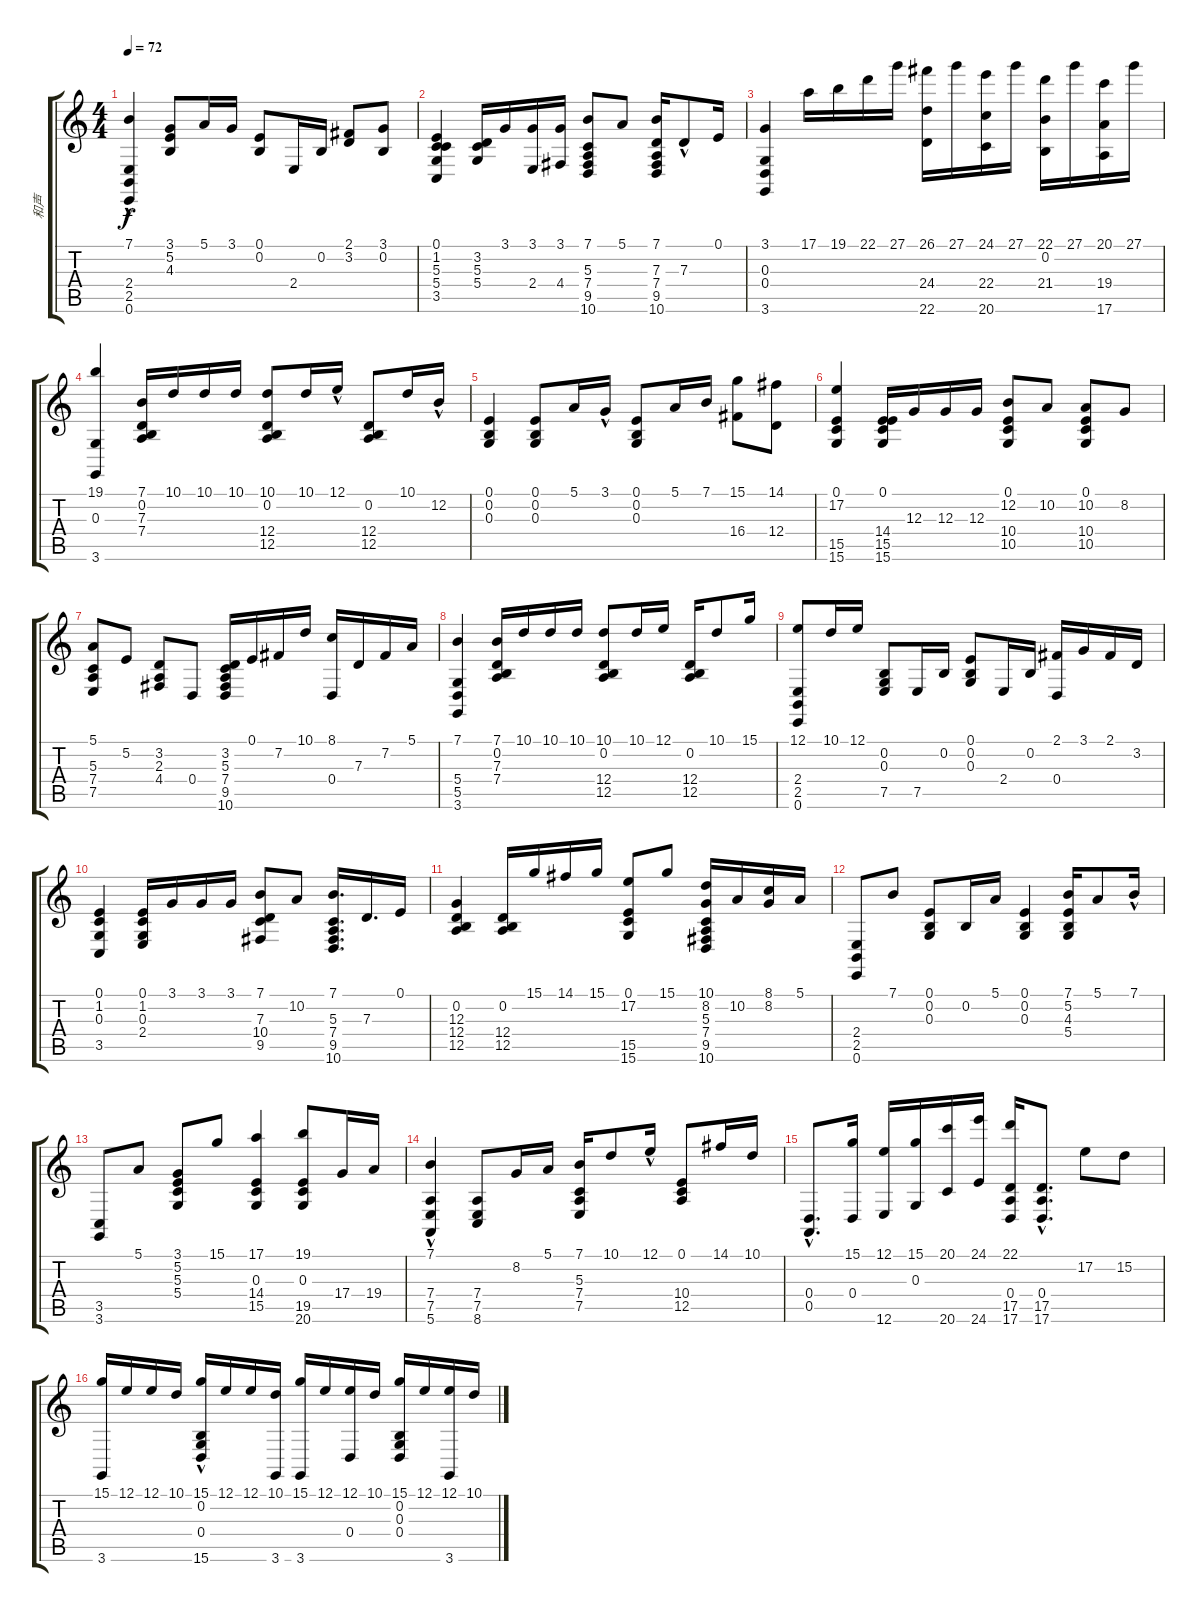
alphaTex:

\track ("和声" "和声") {instrument stringensemble2}
\staff {score tabs}
\tuning (E4 B3 G3 D3 A2 E2) {hide}
\ts (4 4)
\tempo 72
\clef g2
\ks c
(7.1{hac} 2.4 2.5 0.6).4{dy f} (3.1 5.2 4.3).8 5.1.16 3.1.16 (0.1 0.2).8 2.4.16 0.2.16 (2.1 3.2).8 (3.1 0.2).8 |
(0.1 1.2 5.3 5.4 3.5).4 (3.2 5.3 5.4).16 3.1.16 (3.1 2.4).16 (3.1 4.4).16 (7.1 5.3 7.4 9.5 10.6).8 5.1.8 (7.1 7.3 7.4 9.5 10.6).16 7.3{hac}.8 0.1.16 |
(3.1 0.3 0.4 3.6).4 17.1.16 19.1.16 22.1.16 27.1.16 (26.1 24.4 22.6).16 27.1.16 (24.1 22.4 20.6).16 27.1.16 (22.1 0.2 21.4).16 27.1.16 (20.1 19.4 17.6).16 27.1.16 |
(19.1 0.3 3.6).4 (7.1 0.2 7.3 7.4).16 10.1.16 10.1.16 10.1.16 (10.1 0.2 12.4 12.5).8 10.1.16 12.1{hac}.16 (0.2 12.4 12.5).8 10.1.16 12.2{hac}.16 |
(0.1 0.2 0.3).4 (0.1 0.2 0.3).8 5.1.16 3.1{hac}.16 (0.1 0.2 0.3).8 5.1.16 7.1.16 (15.1 16.4).8 (14.1 12.4).8 |
(0.1 17.2 15.5 15.6).4 (0.1 14.4 15.5 15.6).16 12.3.16 12.3.16 12.3.16 (0.1 12.2 10.4 10.5).8 10.2.8 (0.1 10.2 10.4 10.5).8 8.2.8 |
(5.1 5.3 7.4 7.5).8 5.2.8 (3.2 2.3 4.4).8 0.4.8 (3.2 5.3 7.4 9.5 10.6).16 0.1.16 7.2.16 10.1.16 (8.1 0.4).16 7.3.16 7.2.16 5.1.16 |
(7.1 5.4 5.5 3.6).4 (7.1 0.2 7.3 7.4).16 10.1.16 10.1.16 10.1.16 (10.1 0.2 12.4 12.5).8 10.1.16 12.1.16 (0.2 12.4 12.5).16 10.1.8 15.1.16 |
(12.1 2.4 2.5 0.6).8 10.1.16 12.1.16 (0.2 0.3 7.5).8 7.5.16 0.2.16 (0.1 0.2 0.3).8 2.4.16 0.2.16 (2.1 0.4).16 3.1.16 2.1.16 3.2.16 |
(0.1 1.2 0.3 3.5).4 (0.1 1.2 0.3 2.4).16 3.1.16 3.1.16 3.1.16 (7.1 7.3 10.4 9.5).8 10.2.8 (7.1 5.3 7.4 9.5 10.6).16{d} 7.3.16{d} 0.1.16 |
(0.2 12.3 12.4 12.5).4 (0.2 12.4 12.5).16 15.1.16 14.1.16 15.1.16 (0.1 17.2 15.5 15.6).8 15.1.8 (10.1 8.2 5.3 7.4 9.5 10.6).16 10.2.16 (8.1 8.2).16 5.1.16 |
(2.4 2.5 0.6).8 7.1.8 (0.1 0.2 0.3).8 0.2.16 5.1.16 (0.1 0.2 0.3).4 (7.1 5.2 4.3 5.4).16 5.1.8 7.1{hac}.16 |
(3.5 3.6).8 5.1.8 (3.1 5.2 5.3 5.4).8 15.1.8 (17.1 0.3 14.4 15.5).4 (19.1 0.3 19.5 20.6).8 17.4.16 19.4.16 |
(7.1{hac} 7.4 7.5 5.6).4 (7.4 7.5 8.6).8 8.2.16 5.1.16 (7.1 5.3 7.4 7.5).16 10.1.8 12.1{hac}.16 (0.1 10.4 12.5).8 14.1.16 10.1.16 |
(0.4{hac} 0.5{hac}).8{d} (15.1 0.4).16 (12.1 12.6).16 (15.1 0.3).16 (20.1 20.6).16 (24.1 24.6).16 (22.1 0.4 17.5 17.6).16 (0.4{hac} 17.5{hac} 17.6{hac}).8{d} 17.2.8 15.2.8 |
(15.1 3.6).16 12.1.16 12.1.16 10.1.16 (15.1 0.2{hac} 0.4{hac} 15.6{hac}).16 12.1.16 12.1.16 (10.1 3.6).16 (15.1 3.6).16 12.1.16 (12.1 0.4).16 10.1.16 (15.1 0.2 0.3 0.4).16 12.1.16 (12.1 3.6).16 10.1.16
